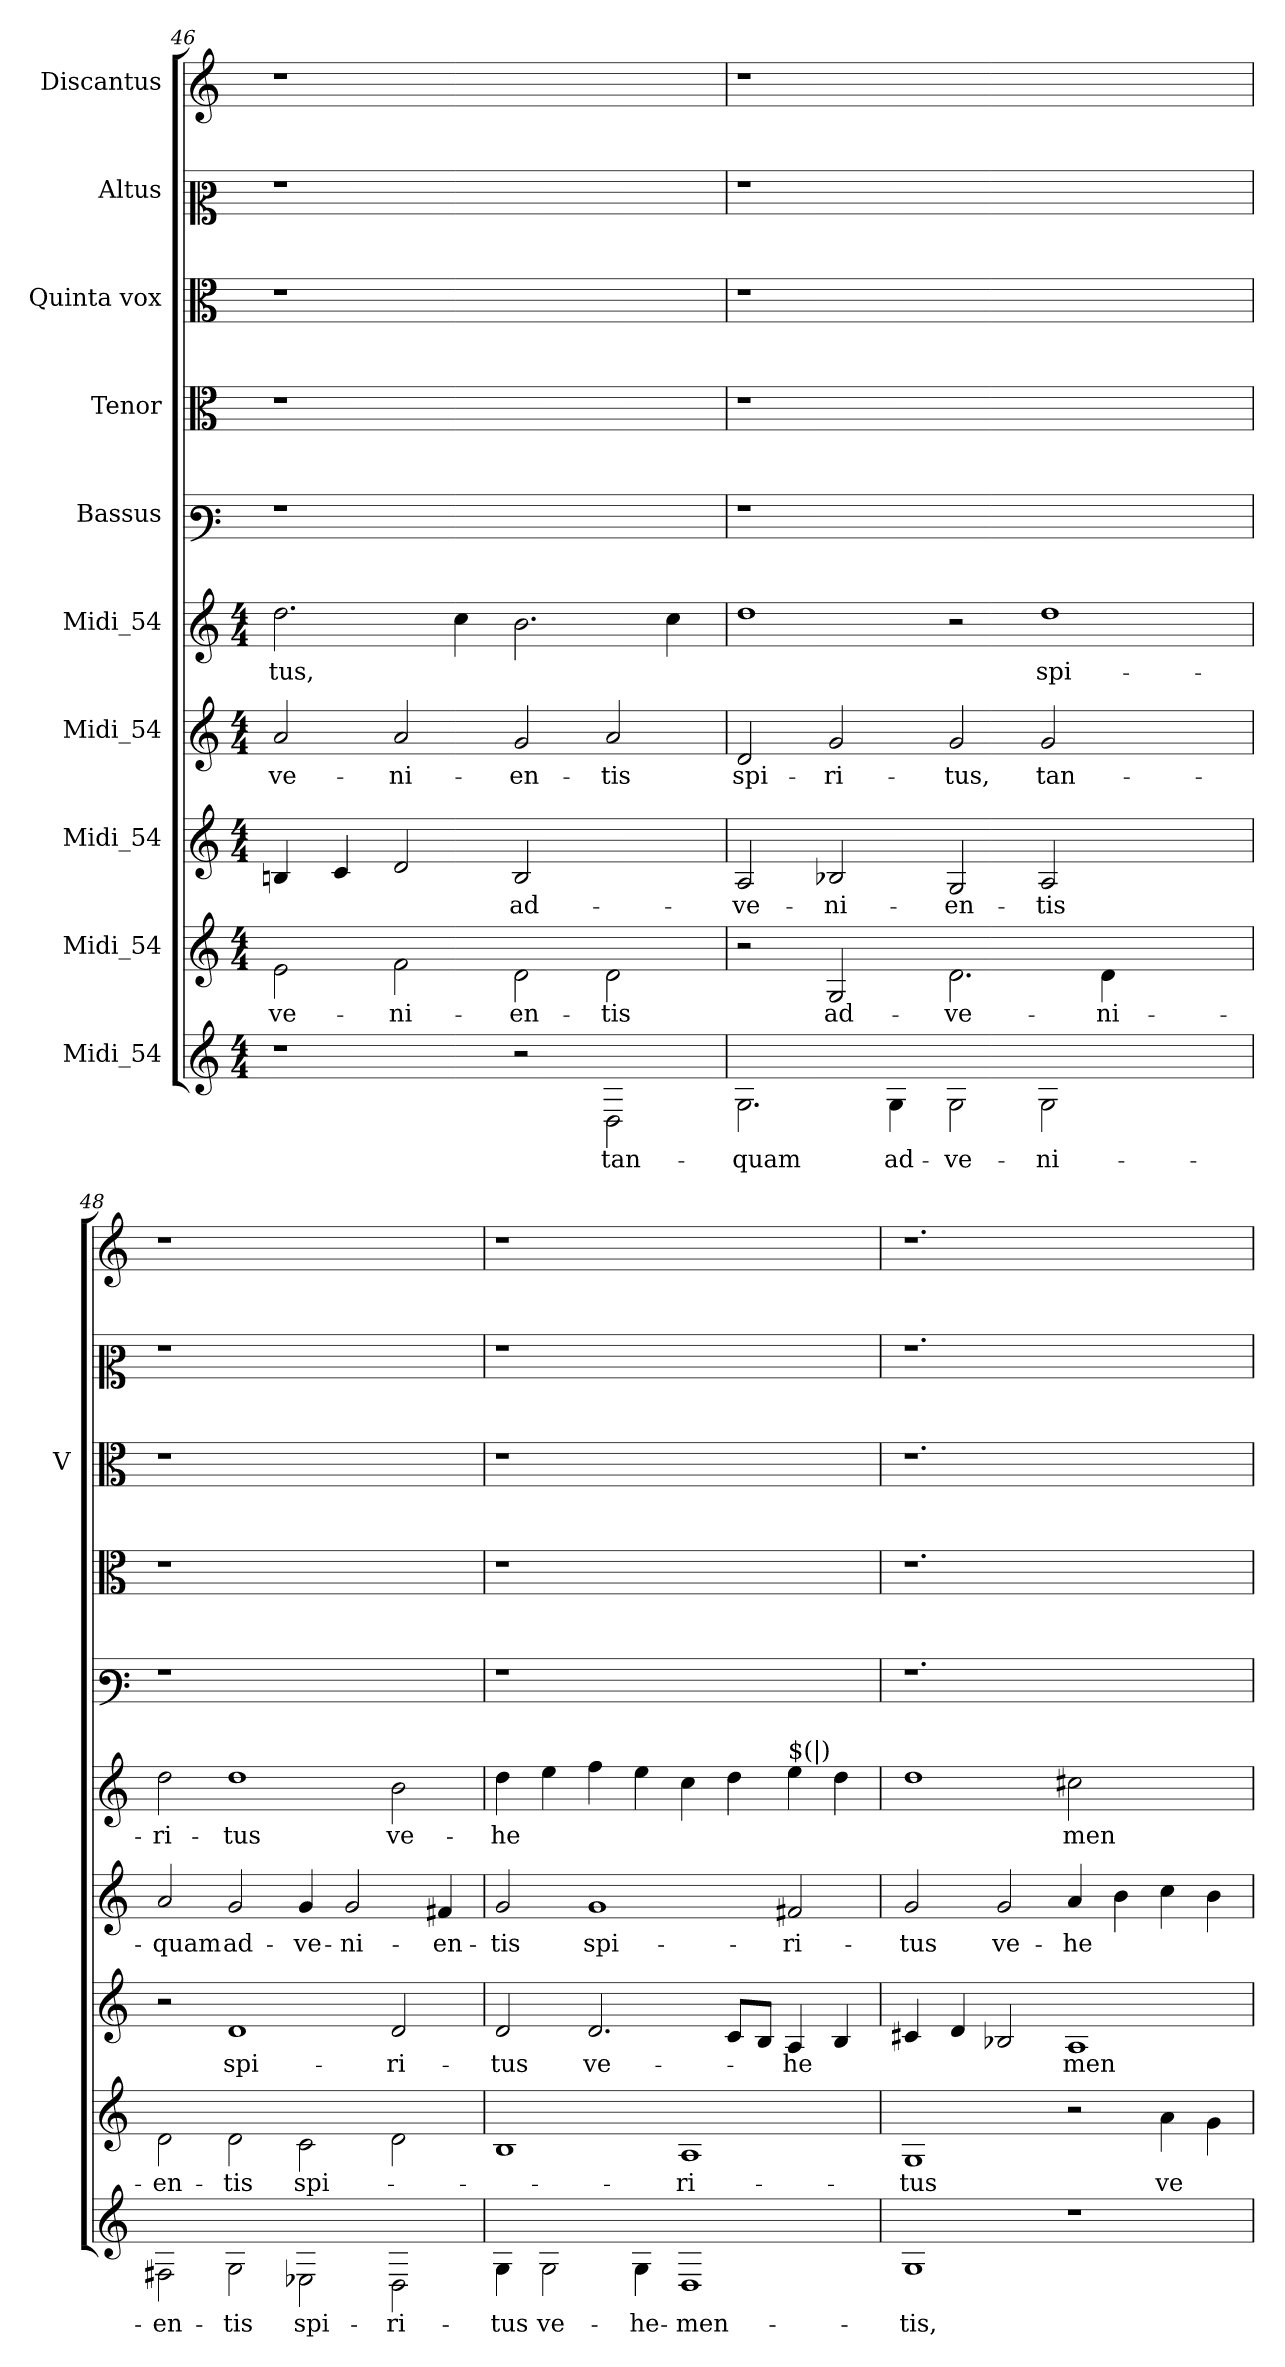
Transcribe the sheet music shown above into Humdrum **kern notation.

**kern	**text	**kern	**text	**kern	**text	**kern	**text	**kern	**text	**kern	**kern	**kern	**kern	**kern
*part10	*part10	*part9	*part9	*part8	*part8	*part7	*part7	*part6	*part6	*part5	*part4	*part3	*part2	*part1
*staff10	*staff10	*staff9	*staff9	*staff8	*staff8	*staff7	*staff7	*staff6	*staff6	*staff5	*staff4	*staff3	*staff2	*staff1
*I"Midi_54	*	*I"Midi_54	*	*I"Midi_54	*	*I"Midi_54	*	*I"Midi_54	*	*I"Bassus	*I"Tenor	*I"Quinta vox	*I"Altus	*I"Discantus
*	*	*	*	*	*	*	*	*	*	*	*	*I'V	*	*
*clefG2	*	*clefG2	*	*clefG2	*	*clefG2	*	*clefG2	*	*clefF3	*clefC3	*clefC3	*clefC2	*clefG2
*k[]	*	*k[]	*	*k[]	*	*k[]	*	*k[]	*	*k[]	*k[]	*k[]	*k[]	*k[]
*M4/4	*	*M4/4	*	*M4/4	*	*M4/4	*	*M4/4	*	*	*	*	*	*
=46	=46	=46	=46	=46	=46	=46	=46	=46	=46	=46	=46	=46	=46	=46
!	!	!	!LO:LY:b	!	!	!	!LO:LY:b	!	!LO:LY:b	!	!	!	!	!
1r	.	2e\	-ve-	4Bni/	.	2a/	-ve-	2.dd\	-tus,	1r	1r	1r	1r	1r
.	.	.	.	4c/	.	.	.	.	.	.	.	.	.	.
!	!	!	!LO:LY:b	!	!	!	!LO:LY:b	!	!	!	!	!	!	!
.	.	2f\	-ni-	2d/	.	2a/	-ni-	.	.	.	.	.	.	.
.	.	.	.	.	.	.	.	4cc\	.	.	.	.	.	.
!	!	!	!LO:LY:b	!	!LO:LY:b	!	!LO:LY:b	!	!	!	!	!	!	!
2r	.	2d\	-en-	2B/	ad-	2g/	-en-	2.b\	.	1ryy	1ryy	1ryy	1ryy	1ryy
!	!LO:LY:b	!	!LO:LY:b	!	!	!	!LO:LY:b	!	!	!	!	!	!	!
2D\	tan-	2d\	-tis	2ryy	.	2a/	-tis	.	.	.	.	.	.	.
.	.	.	.	.	.	.	.	4cc\	.	.	.	.	.	.
!!LO:PB:g=z
=47	=47	=47	=47	=47	=47	=47	=47	=47	=47	=47	=47	=47	=47	=47
!	!LO:LY:b	!	!	!	!LO:LY:b	!	!LO:LY:b	!	!	!	!	!	!	!
2.G\	-quam	2r	.	2A/	-ve-	2d/	spi-	1dd	.	1r	1r	1r	1r	1r
!	!	!	!LO:LY:b	!	!LO:LY:b	!	!LO:LY:b	!	!	!	!	!	!	!
.	.	2G/	ad-	2B-X/	-ni-	2g/	-ri-	.	.	.	.	.	.	.
!	!LO:LY:b	!	!	!	!	!	!	!	!	!	!	!	!	!
4G\	ad-	.	.	.	.	.	.	.	.	.	.	.	.	.
!	!LO:LY:b	!	!LO:LY:b	!	!LO:LY:b	!	!LO:LY:b	!	!	!	!	!	!	!
2G\	-ve-	2.d\	-ve-	2G/	-en-	2g/	-tus,	2r	.	1.ryy	1.ryy	1.ryy	1.ryy	1.ryy
!	!LO:LY:b	!	!	!	!LO:LY:b	!	!LO:LY:b	!	!LO:LY:b	!	!	!	!	!
2G\	-ni-	.	.	2A/	-tis	2g/	tan-	1dd	spi-	.	.	.	.	.
!	!	!	!LO:LY:b	!	!	!	!	!	!	!	!	!	!	!
.	.	4d\	-ni-	.	.	.	.	.	.	.	.	.	.	.
2ryy	.	2ryy	.	2ryy	.	2ryy	.	.	.	.	.	.	.	.
!!LO:PB:g=z
=48	=48	=48	=48	=48	=48	=48	=48	=48	=48	=48	=48	=48	=48	=48
!	!LO:LY:b	!	!LO:LY:b	!	!	!	!LO:LY:b	!	!LO:LY:b	!	!	!	!	!
2F#X\	-en-	2d\	-en-	2r	.	2a/	-quam	2dd\	-ri-	1r	1r	1r	1r	1r
!	!LO:LY:b	!	!LO:LY:b	!	!LO:LY:b	!	!LO:LY:b	!	!LO:LY:b	!	!	!	!	!
2G\	-tis	2d\	-tis	1d	spi-	2g/	ad-	1dd	-tus	.	.	.	.	.
!	!LO:LY:b	!	!LO:LY:b	!	!	!	!LO:LY:b	!	!	!	!	!	!	!
2E-X\	spi-	2c\	spi-	.	.	4g/	-ve-	.	.	1ryy	1ryy	1ryy	1ryy	1ryy
!	!	!	!	!	!	!	!LO:LY:b	!	!	!	!	!	!	!
.	.	.	.	.	.	2g/	-ni-	.	.	.	.	.	.	.
!	!LO:LY:b	!	!	!	!LO:LY:b	!	!	!	!LO:LY:b	!	!	!	!	!
2D\	-ri-	2d\	.	2d/	-ri-	.	.	2b\	ve-	.	.	.	.	.
!	!	!	!	!	!	!	!LO:LY:b	!	!	!	!	!	!	!
.	.	.	.	.	.	4f#X/	-en-	.	.	.	.	.	.	.
=49	=49	=49	=49	=49	=49	=49	=49	=49	=49	=49	=49	=49	=49	=49
!	!LO:LY:b	!	!	!	!LO:LY:b	!	!LO:LY:b	!	!LO:LY:b	!	!	!	!	!
4G\	-tus	1B	.	2d/	-tus	2g/	-tis	4dd\	-he	1r	1r	1r	1r	1r
!	!LO:LY:b	!	!	!	!	!	!	!	!	!	!	!	!	!
2G\	ve-	.	.	.	.	.	.	4ee\	.	.	.	.	.	.
!	!	!	!	!	!LO:LY:b	!	!LO:LY:b	!	!	!	!	!	!	!
.	.	.	.	2.d/	ve-	1g	spi-	4ff\	.	.	.	.	.	.
!	!LO:LY:b	!	!	!	!	!	!	!	!	!	!	!	!	!
4G\	-he-	.	.	.	.	.	.	4ee\	.	.	.	.	.	.
!	!LO:LY:b	!	!LO:LY:b	!	!	!	!	!	!	!	!	!	!	!
1D	-men-	1A	-ri-	.	.	.	.	4cc\	.	1ryy	1ryy	1ryy	1ryy	1ryy
.	.	.	.	8c/L	.	.	.	4dd\	.	.	.	.	.	.
.	.	.	.	8B/J	.	.	.	.	.	.	.	.	.	.
!	!	!	!	!	!	!	!	!LO:TX:a:t=$(|)	!	!	!	!	!	!
!	!	!	!	!	!LO:LY:b	!	!LO:LY:b	!	!	!	!	!	!	!
.	.	.	.	4A/	-he	2f#X/	-ri-	4ee\	.	.	.	.	.	.
.	.	.	.	4B/	.	.	.	4dd\	.	.	.	.	.	.
=50	=50	=50	=50	=50	=50	=50	=50	=50	=50	=50	=50	=50	=50	=50
!	!LO:LY:b	!	!LO:LY:b	!	!	!	!LO:LY:b	!	!	!	!	!	!	!
1G	-tis,	1G	-tus	4c#X/	.	2g/	-tus	1dd	.	1.r	1.r	1.r	1.r	1.r
.	.	.	.	4d/	.	.	.	.	.	.	.	.	.	.
!	!	!	!	!	!	!	!LO:LY:b	!	!	!	!	!	!	!
.	.	.	.	2B-X/	.	2g/	ve-	.	.	.	.	.	.	.
!	!	!	!	!	!LO:LY:b	!	!LO:LY:b	!	!LO:LY:b	!	!	!	!	!
1r	.	2r	.	1A	men-	4a/	-he	2cc#X\	men-	.	.	.	.	.
.	.	.	.	.	.	4b\	.	.	.	.	.	.	.	.
!	!	!	!LO:LY:b	!	!	!	!	!	!	!	!	!	!	!
.	.	4a\	ve	.	.	4cc\	.	2ryy	.	2ryy	2ryy	2ryy	2ryy	2ryy
.	.	4g\	.	.	.	4b\	.	.	.	.	.	.	.	.
=	=	=	=	=	=	=	=	=	=	=	=	=	=	=
*-	*-	*-	*-	*-	*-	*-	*-	*-	*-	*-	*-	*-	*-	*-
